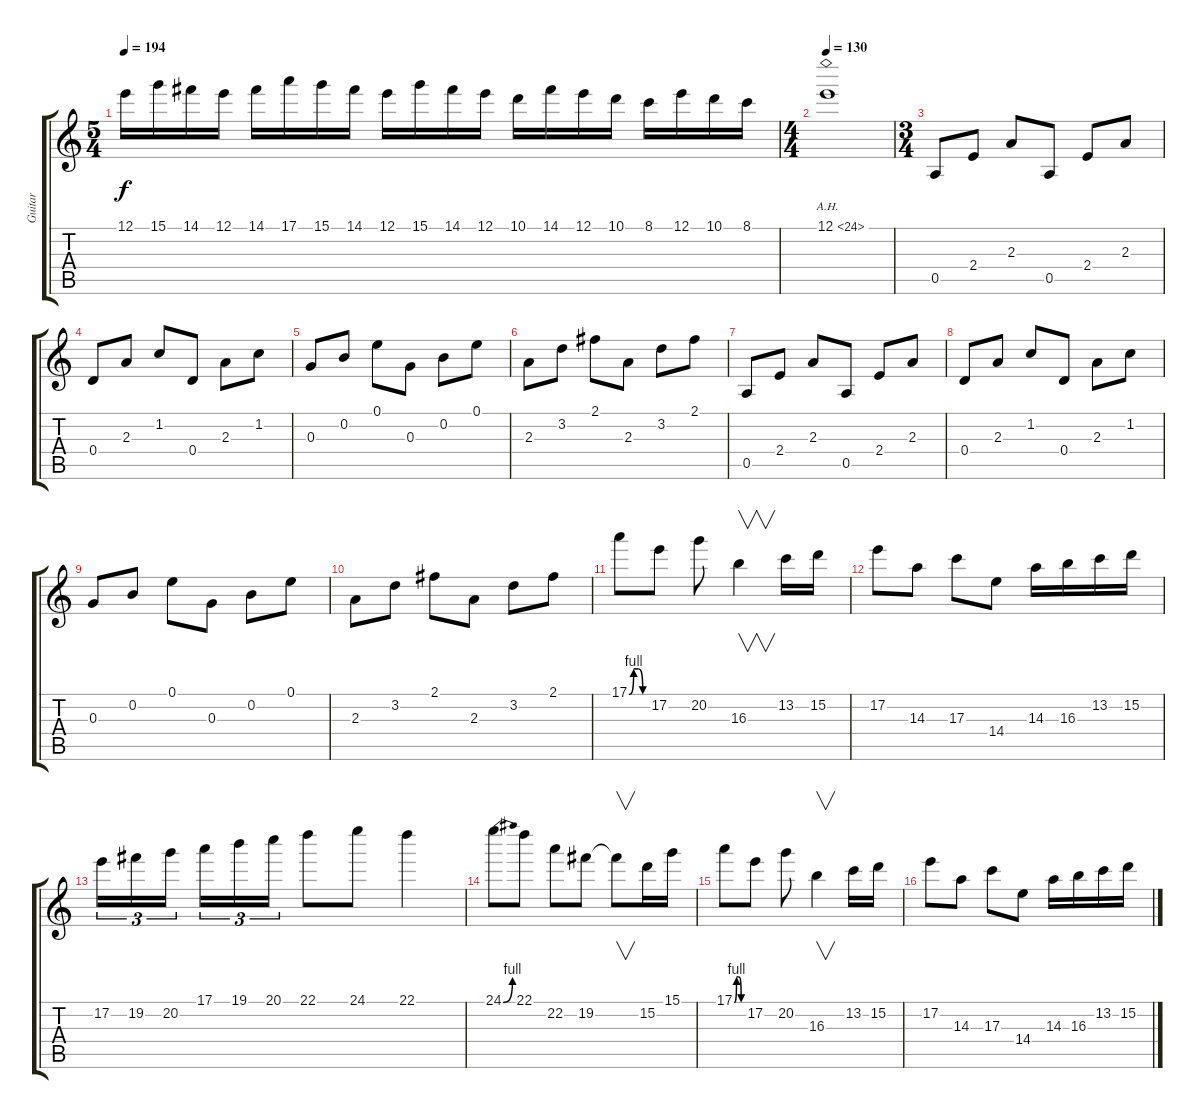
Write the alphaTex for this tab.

\track ("Guitar" "Guitar") {instrument distortionguitar}
\staff {score tabs}
\tuning (E4 B3 G3 D3 A2 E2) {hide}
\ts (5 4)
\tempo 194
\clef g2
\ks c
12.1.16{dy f} 15.1.16 14.1.16 12.1.16 14.1.16 17.1.16 15.1.16 14.1.16 12.1.16 15.1.16 14.1.16 12.1.16 10.1.16 14.1.16 12.1.16 10.1.16 8.1.16 12.1.16 10.1.16 8.1.16 |
\ts (4 4)
\tempo 130
12.1{ah 12}.1 |
\ts (3 4)
0.5.8{instrument acousticguitarsteel} 2.4.8 2.3.8 0.5.8 2.4.8 2.3.8 |
0.4.8 2.3.8 1.2.8 0.4.8 2.3.8 1.2.8 |
0.3.8 0.2.8 0.1.8 0.3.8 0.2.8 0.1.8 |
2.3.8 3.2.8 2.1.8 2.3.8 3.2.8 2.1.8 |
0.5.8{instrument acousticguitarsteel} 2.4.8 2.3.8 0.5.8 2.4.8 2.3.8 |
0.4.8 2.3.8 1.2.8 0.4.8 2.3.8 1.2.8 |
0.3.8 0.2.8 0.1.8 0.3.8 0.2.8 0.1.8 |
2.3.8 3.2.8 2.1.8 2.3.8 3.2.8 2.1.8 |
17.1{be (custom 0 0 15 4 30 4 45 0 60 0)}.8{instrument distortionguitar} 17.2.8 20.2.8 16.3.4{v} 13.2.16 15.2.16 |
17.2.8 14.3.8 17.3.8 14.4.8 14.3.16 16.3.16 13.2.16 15.2.16 |
17.2.16{tu (3 2)} 19.2.16{tu (3 2)} 20.2.16{tu (3 2)} 17.1.16{tu (3 2)} 19.1.16{tu (3 2)} 20.1.16{tu (3 2)} 22.1.8 24.1.8 22.1.4 |
24.1{be (bend 0 0 60 4)}.8 22.1.8 22.2.8 19.2.8 19.2{t}.8{v} 15.2.16 15.1.16 |
17.1{be (custom 0 0 15 4 30 4 45 0 60 0)}.8{instrument distortionguitar} 17.2.8 20.2.8 16.3.4{v} 13.2.16 15.2.16 |
17.2.8 14.3.8 17.3.8 14.4.8 14.3.16 16.3.16 13.2.16 15.2.16
